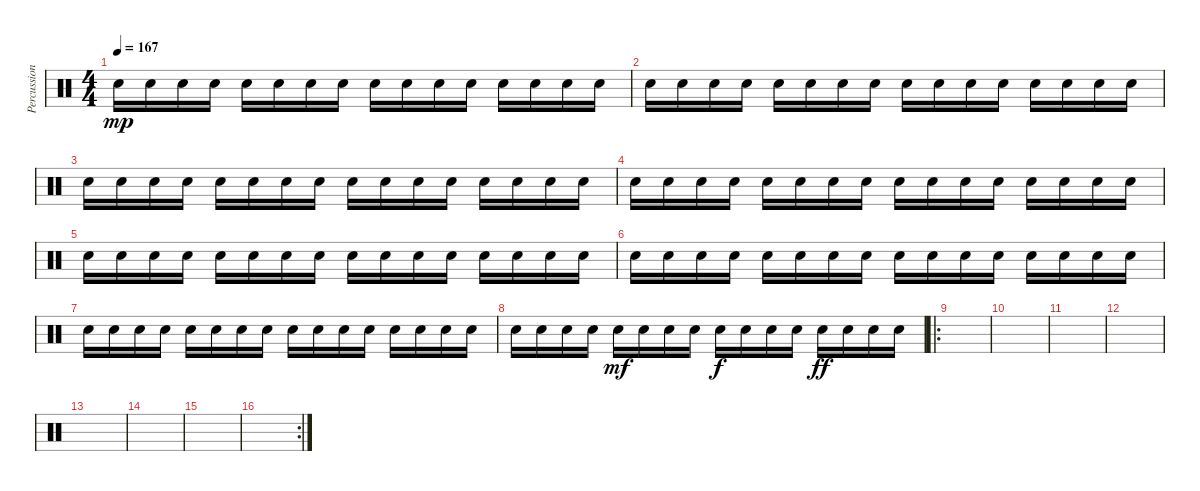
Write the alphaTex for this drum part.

\track ("Percussion" "Percussion") {instrument percussion}
\staff {score}
\articulation defaults
\ts (4 4)
\tempo 167
\clef neutral
\ks c "Snare (hit) 2".16{dy mp} "Snare (hit) 2".16 "Snare (hit) 2".16 "Snare (hit) 2".16 "Snare (hit) 2".16 "Snare (hit) 2".16 "Snare (hit) 2".16 "Snare (hit) 2".16 "Snare (hit) 2".16 "Snare (hit) 2".16 "Snare (hit) 2".16 "Snare (hit) 2".16 "Snare (hit) 2".16 "Snare (hit) 2".16 "Snare (hit) 2".16 "Snare (hit) 2".16
|
"Snare (hit) 2".16 "Snare (hit) 2".16 "Snare (hit) 2".16 "Snare (hit) 2".16 "Snare (hit) 2".16 "Snare (hit) 2".16 "Snare (hit) 2".16 "Snare (hit) 2".16 "Snare (hit) 2".16 "Snare (hit) 2".16 "Snare (hit) 2".16 "Snare (hit) 2".16 "Snare (hit) 2".16 "Snare (hit) 2".16 "Snare (hit) 2".16 "Snare (hit) 2".16 |
"Snare (hit) 2".16 "Snare (hit) 2".16 "Snare (hit) 2".16 "Snare (hit) 2".16 "Snare (hit) 2".16 "Snare (hit) 2".16 "Snare (hit) 2".16 "Snare (hit) 2".16 "Snare (hit) 2".16 "Snare (hit) 2".16 "Snare (hit) 2".16 "Snare (hit) 2".16 "Snare (hit) 2".16 "Snare (hit) 2".16 "Snare (hit) 2".16 "Snare (hit) 2".16 |
"Snare (hit) 2".16 "Snare (hit) 2".16 "Snare (hit) 2".16 "Snare (hit) 2".16 "Snare (hit) 2".16 "Snare (hit) 2".16 "Snare (hit) 2".16 "Snare (hit) 2".16 "Snare (hit) 2".16 "Snare (hit) 2".16 "Snare (hit) 2".16 "Snare (hit) 2".16 "Snare (hit) 2".16 "Snare (hit) 2".16 "Snare (hit) 2".16 "Snare (hit) 2".16 |
"Snare (hit) 2".16 "Snare (hit) 2".16 "Snare (hit) 2".16 "Snare (hit) 2".16 "Snare (hit) 2".16 "Snare (hit) 2".16 "Snare (hit) 2".16 "Snare (hit) 2".16 "Snare (hit) 2".16 "Snare (hit) 2".16 "Snare (hit) 2".16 "Snare (hit) 2".16 "Snare (hit) 2".16 "Snare (hit) 2".16 "Snare (hit) 2".16 "Snare (hit) 2".16 |
"Snare (hit) 2".16 "Snare (hit) 2".16 "Snare (hit) 2".16 "Snare (hit) 2".16 "Snare (hit) 2".16 "Snare (hit) 2".16 "Snare (hit) 2".16 "Snare (hit) 2".16 "Snare (hit) 2".16 "Snare (hit) 2".16 "Snare (hit) 2".16 "Snare (hit) 2".16 "Snare (hit) 2".16 "Snare (hit) 2".16 "Snare (hit) 2".16 "Snare (hit) 2".16 |
"Snare (hit) 2".16 "Snare (hit) 2".16 "Snare (hit) 2".16 "Snare (hit) 2".16 "Snare (hit) 2".16 "Snare (hit) 2".16 "Snare (hit) 2".16 "Snare (hit) 2".16 "Snare (hit) 2".16 "Snare (hit) 2".16 "Snare (hit) 2".16 "Snare (hit) 2".16 "Snare (hit) 2".16 "Snare (hit) 2".16 "Snare (hit) 2".16 "Snare (hit) 2".16 |
"Snare (hit) 2".16 "Snare (hit) 2".16 "Snare (hit) 2".16 "Snare (hit) 2".16 "Snare (hit) 2".16{dy mf} "Snare (hit) 2".16 "Snare (hit) 2".16 "Snare (hit) 2".16 "Snare (hit) 2".16{dy f} "Snare (hit) 2".16 "Snare (hit) 2".16 "Snare (hit) 2".16 "Snare (hit) 2".16{dy ff} "Snare (hit) 2".16 "Snare (hit) 2".16 "Snare (hit) 2".16 |
\ro
|
|
|
|
|
|
|
\rc 2
